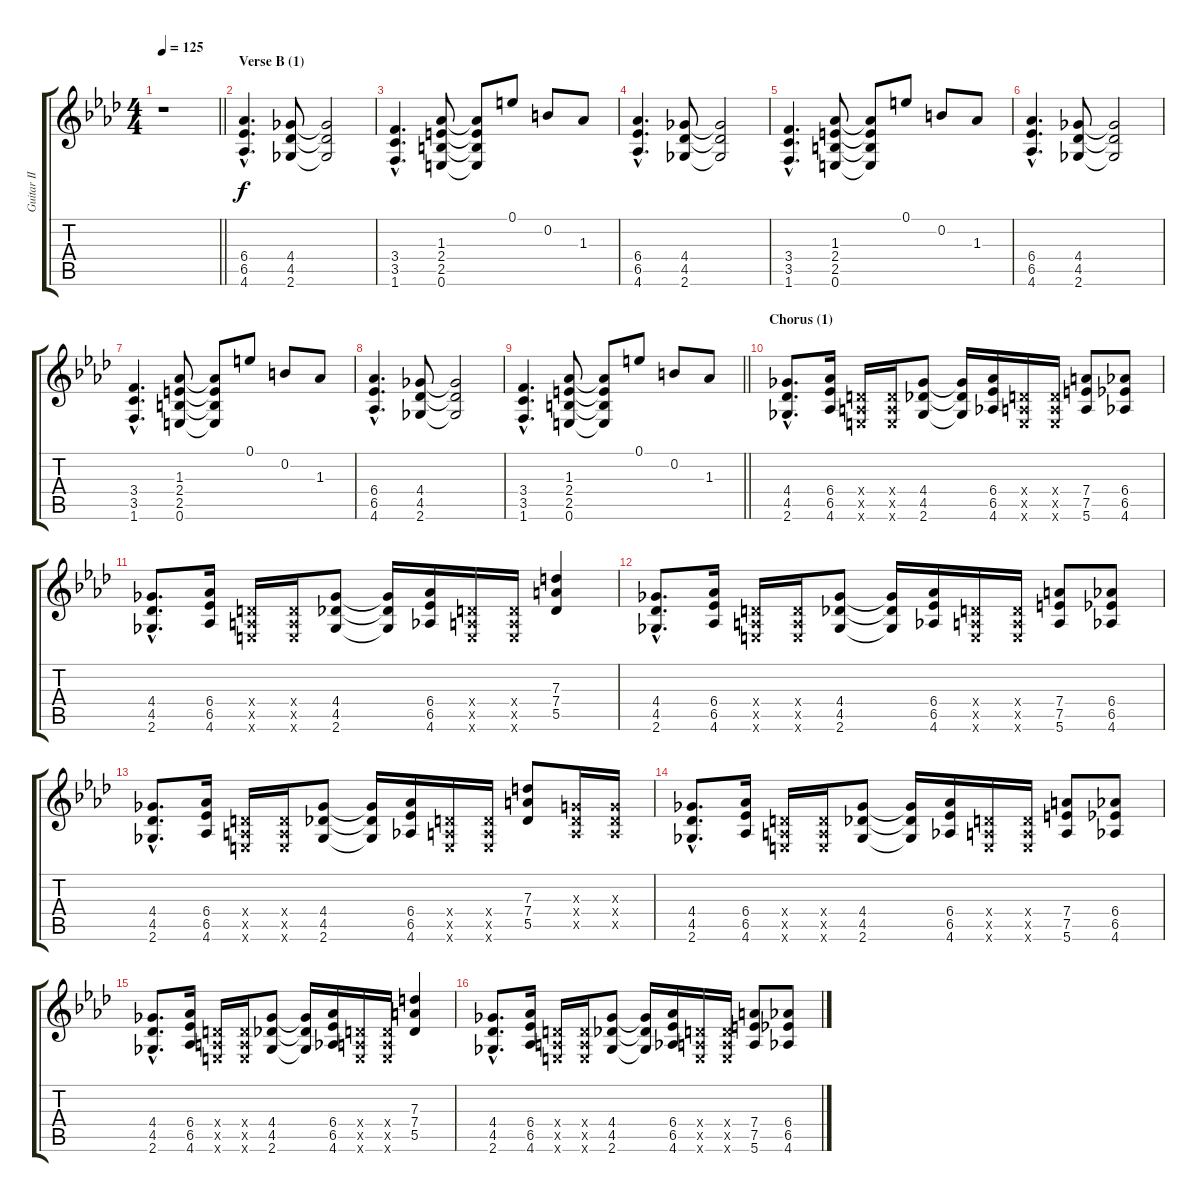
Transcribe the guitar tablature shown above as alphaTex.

\track ("Guitar II" "Guitar II") {instrument overdrivenguitar}
\staff {score tabs}
\tuning (E4 B3 G3 D3 A2 E2) {hide}
\ts (4 4)
\tempo 125
\clef g2
\barLineRight lightlight
\ks ab
r.1{dy f} |
\section ("" "Verse B (1)")
(6.4{hac} 6.5{hac} 4.6{hac}).4{d} (4.4 4.5 2.6).8 (4.4{t} 4.5{t} 2.6{t}).2 |
(3.4{hac} 3.5{hac} 1.6{hac}).4{d} (1.3 2.4 2.5 0.6).8 (1.3{t} 2.4{t} 2.5{t} 0.6{t}).8 0.1.8 0.2.8 1.3.8 |
(6.4{hac} 6.5{hac} 4.6{hac}).4{d} (4.4 4.5 2.6).8 (4.4{t} 4.5{t} 2.6{t}).2 |
(3.4{hac} 3.5{hac} 1.6{hac}).4{d} (1.3 2.4 2.5 0.6).8 (1.3{t} 2.4{t} 2.5{t} 0.6{t}).8 0.1.8 0.2.8 1.3.8 |
(6.4{hac} 6.5{hac} 4.6{hac}).4{d} (4.4 4.5 2.6).8 (4.4{t} 4.5{t} 2.6{t}).2 |
(3.4{hac} 3.5{hac} 1.6{hac}).4{d} (1.3 2.4 2.5 0.6).8 (1.3{t} 2.4{t} 2.5{t} 0.6{t}).8 0.1.8 0.2.8 1.3.8 |
(6.4{hac} 6.5{hac} 4.6{hac}).4{d} (4.4 4.5 2.6).8 (4.4{t} 4.5{t} 2.6{t}).2 |
\barLineRight lightlight
(3.4{hac} 3.5{hac} 1.6{hac}).4{d} (1.3 2.4 2.5 0.6).8 (1.3{t} 2.4{t} 2.5{t} 0.6{t}).8 0.1.8 0.2.8 1.3.8 |
\section ("" "Chorus (1)")
(4.4{hac} 4.5{hac} 2.6{hac}).8{d} (6.4 6.5 4.6).16 (0.4{x} 0.5{x} 0.6{x}).16 (0.4{x} 0.5{x} 0.6{x}).16 (4.4 4.5 2.6).8 (4.4{t} 4.5{t} 2.6{t}).16 (6.4 6.5 4.6).16 (0.4{x} 0.5{x} 0.6{x}).16 (0.4{x} 0.5{x} 0.6{x}).16 (7.4 7.5 5.6).8 (6.4 6.5 4.6).8 |
(4.4{hac} 4.5{hac} 2.6{hac}).8{d} (6.4 6.5 4.6).16 (0.4{x} 0.5{x} 0.6{x}).16 (0.4{x} 0.5{x} 0.6{x}).16 (4.4 4.5 2.6).8 (4.4{t} 4.5{t} 2.6{t}).16 (6.4 6.5 4.6).16 (0.4{x} 0.5{x} 0.6{x}).16 (0.4{x} 0.5{x} 0.6{x}).16 (7.3 7.4 5.5).4 |
(4.4{hac} 4.5{hac} 2.6{hac}).8{d} (6.4 6.5 4.6).16 (0.4{x} 0.5{x} 0.6{x}).16 (0.4{x} 0.5{x} 0.6{x}).16 (4.4 4.5 2.6).8 (4.4{t} 4.5{t} 2.6{t}).16 (6.4 6.5 4.6).16 (0.4{x} 0.5{x} 0.6{x}).16 (0.4{x} 0.5{x} 0.6{x}).16 (7.4 7.5 5.6).8 (6.4 6.5 4.6).8 |
(4.4{hac} 4.5{hac} 2.6{hac}).8{d} (6.4 6.5 4.6).16 (0.4{x} 0.5{x} 0.6{x}).16 (0.4{x} 0.5{x} 0.6{x}).16 (4.4 4.5 2.6).8 (4.4{t} 4.5{t} 2.6{t}).16 (6.4 6.5 4.6).16 (0.4{x} 0.5{x} 0.6{x}).16 (0.4{x} 0.5{x} 0.6{x}).16 (7.3 7.4 5.5).8 (0.3{x} 0.4{x} 0.5{x}).16 (0.3{x} 0.4{x} 0.5{x}).16 |
(4.4{hac} 4.5{hac} 2.6{hac}).8{d} (6.4 6.5 4.6).16 (0.4{x} 0.5{x} 0.6{x}).16 (0.4{x} 0.5{x} 0.6{x}).16 (4.4 4.5 2.6).8 (4.4{t} 4.5{t} 2.6{t}).16 (6.4 6.5 4.6).16 (0.4{x} 0.5{x} 0.6{x}).16 (0.4{x} 0.5{x} 0.6{x}).16 (7.4 7.5 5.6).8 (6.4 6.5 4.6).8 |
(4.4{hac} 4.5{hac} 2.6{hac}).8{d} (6.4 6.5 4.6).16 (0.4{x} 0.5{x} 0.6{x}).16 (0.4{x} 0.5{x} 0.6{x}).16 (4.4 4.5 2.6).8 (4.4{t} 4.5{t} 2.6{t}).16 (6.4 6.5 4.6).16 (0.4{x} 0.5{x} 0.6{x}).16 (0.4{x} 0.5{x} 0.6{x}).16 (7.3 7.4 5.5).4 |
(4.4{hac} 4.5{hac} 2.6{hac}).8{d} (6.4 6.5 4.6).16 (0.4{x} 0.5{x} 0.6{x}).16 (0.4{x} 0.5{x} 0.6{x}).16 (4.4 4.5 2.6).8 (4.4{t} 4.5{t} 2.6{t}).16 (6.4 6.5 4.6).16 (0.4{x} 0.5{x} 0.6{x}).16 (0.4{x} 0.5{x} 0.6{x}).16 (7.4 7.5 5.6).8 (6.4 6.5 4.6).8
